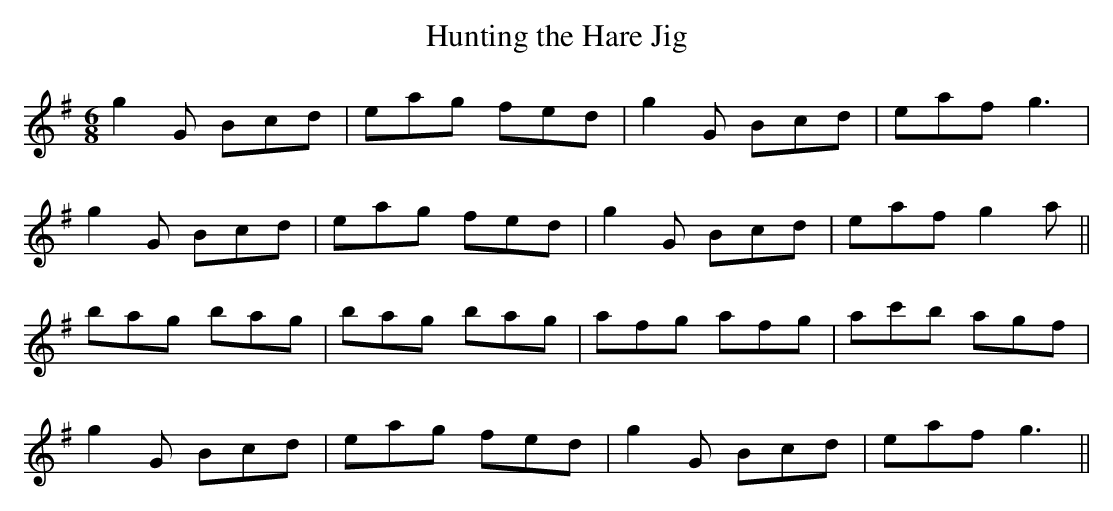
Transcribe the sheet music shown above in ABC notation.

X:1
T:Hunting the Hare Jig
M:6/8
L:1/8
K:G
g2 G Bcd|eag fed|g2 G Bcd|eaf g3|
g2 G Bcd|eag fed|g2 G Bcd|eaf g2 a||
bag bag|bag bag|afg afg|ac'b agf|
g2 G Bcd|eag fed|g2 G Bcd|eaf g3||
